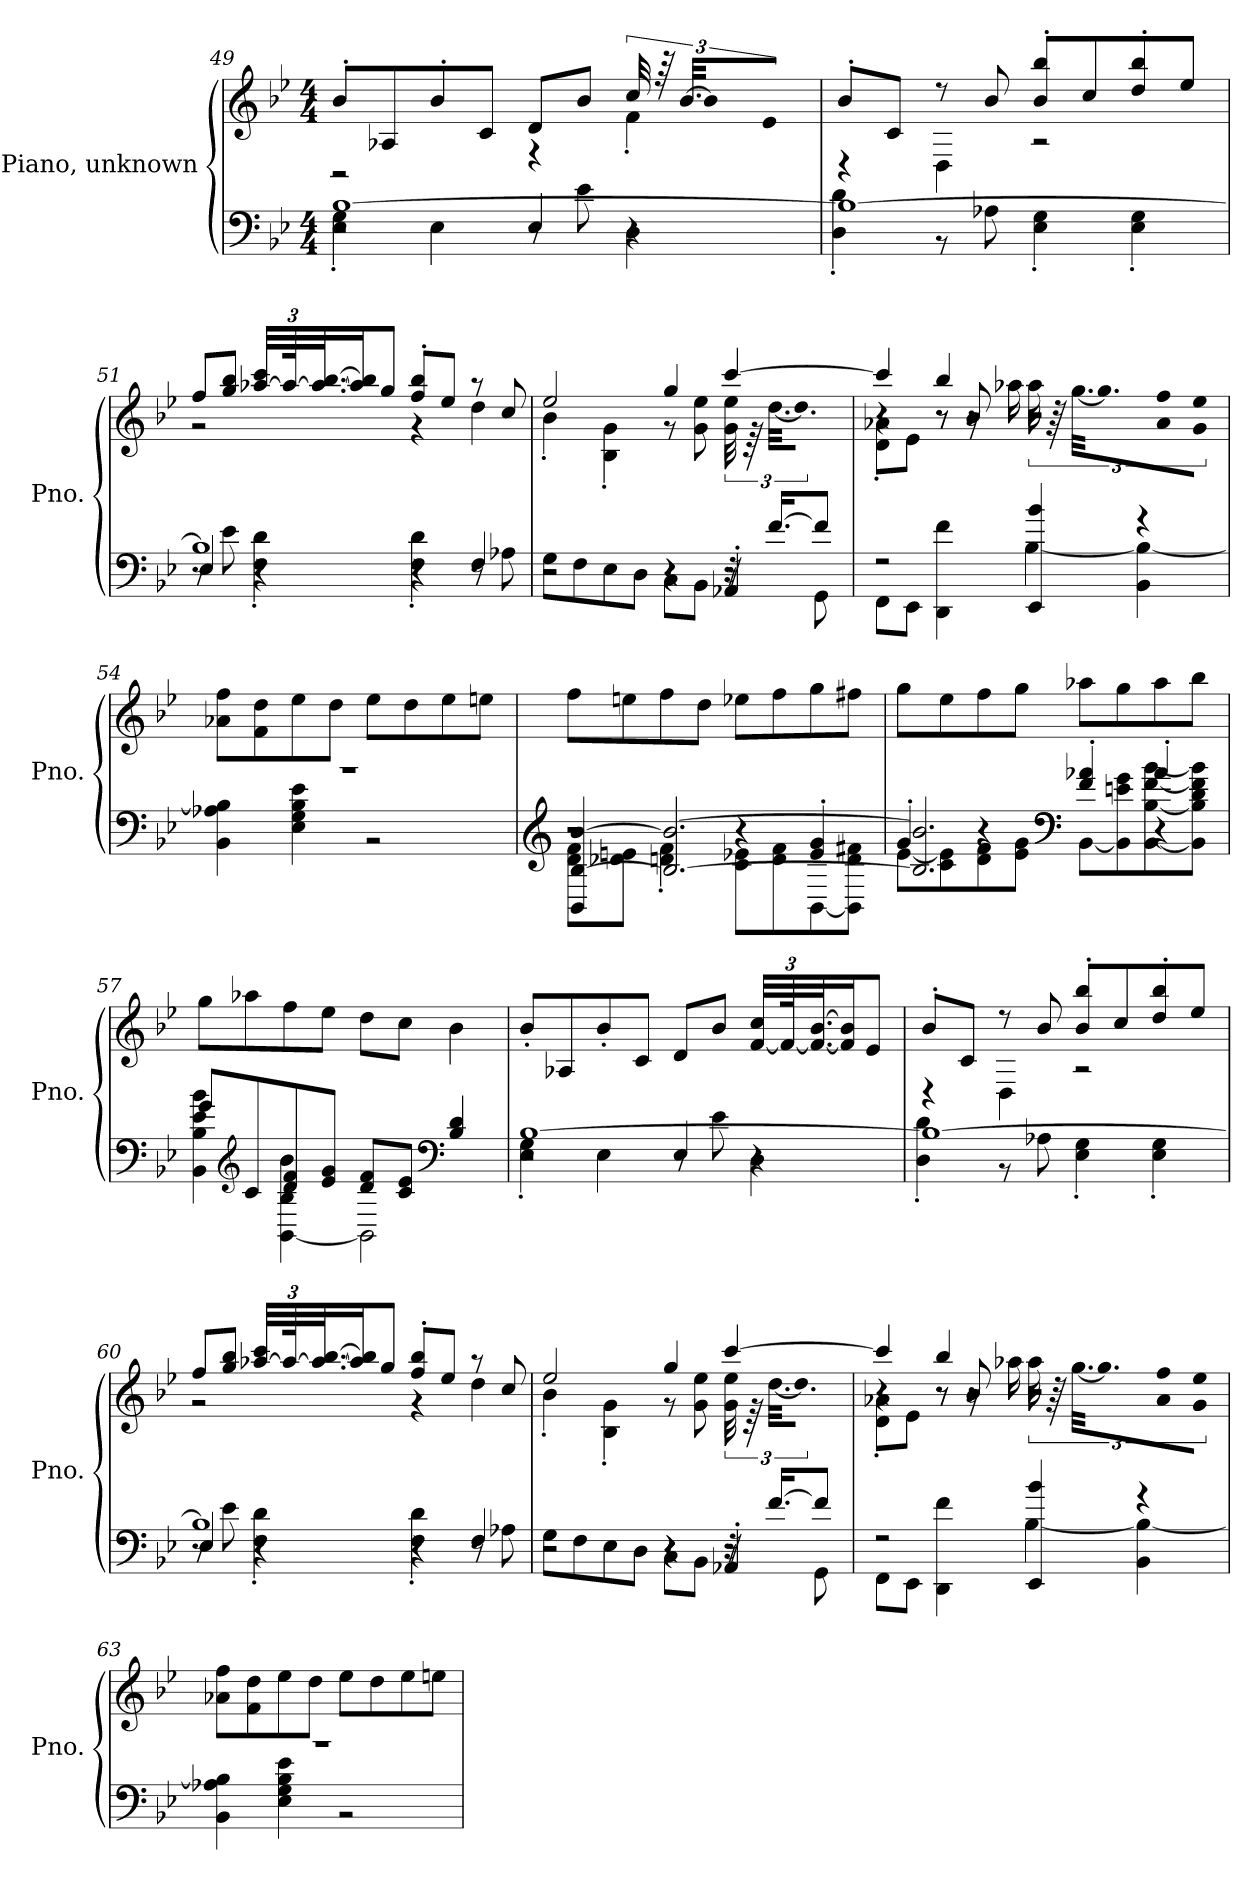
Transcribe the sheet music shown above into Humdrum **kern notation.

**kern	**kern
*part1	*part1
*staff2	*staff1
*I"Piano, unknown	*
*I'Pno.	*
*clefF4	*clefG2
*k[b-e-]	*k[b-e-]
*M4/4	*M4/4
=49	=49
*^	*^
*	*^	*	*
[1B-	4E-\' 4G\'	2r	8b-'/L	2r
.	.	.	8A-X/	.
.	4E-\	.	8b-'/	.
.	.	.	8c/J	.
.	8r	4E-/	8d/L	4r
.	8e-\	.	8b-/J	.
.	4D\	4r	48cc/	4f'\
.	.	.	96r	.
.	.	.	[48.b-/KLL	.
.	.	.	16b-/J]	.
.	.	.	8e-/J	.
*	*v	*v	*	*
!!LO:LB:g=z	!!
=50	=50	=50	=50
1B-_	4D\' 4d\'	8b-'/L	4r
.	.	8c/J	.
.	8r	8r	4D\
.	8A-X\	8b-/	.
.	4E-\' 4G\'	8b-/' 8bb-/'L	2r
.	.	8cc/	.
.	4E-\' 4G\'	8dd/' 8bb-/'	.
.	.	8ee-/J	.
=51	=51	=51	=51
*	*^	*	*
1B-]	8r	4E-/	8ff/L	2r
.	8e-\	.	8gg/ 8bb-/J	.
*	*	*	*Xbrackettup	*
.	4F\' 4d\'	4r	[48aa-X/ 48ccc/LLL	.
.	.	.	96aa-/K_	.
.	.	.	48.aa-/_ [48.bb-/J	.
.	.	.	16aa-/] 16bb-/]J	.
.	.	.	8gg/J	.
.	4F\' 4d\'	4r	8ff/' 8bb-/'L	4r
.	.	.	8ee-/J	.
.	8r	4F/	8r	4dd\
.	8A-X\	.	8cc/	.
=52	=52	=52	=52	=52
2r	8G\L	2r	2ee-/	4b-'\
.	8F\	.	.	.
.	8E-\	.	.	4B-\' 4g\'
.	8D\J	.	.	.
4r	8C\L	4r	4gg/	8r
.	8BB-\J	.	.	8g\ 8ee-\
*	*	*	*	*brackettup
32r	8r	4AA-X'/	[4ccc/	48g\ 48ee-\
.	.	.	.	96r
[16.f/KL	.	.	.	[48.dd\KKL
.	.	.	.	8.dd\J]
8f/J]	8GG\	.	.	.
*	*v	*v	*	*
!!LO:LB:g=z
=53	=53	=53	=53
*	*	*	*^
2r	8FF\L	4ccc/]	8d\' 8a-X\'L	4r
.	8EE-\J	.	8e-\J	.
.	4DD\ 4f\	4bb-/	8r	8r
.	.	.	16r	8b-/
.	.	.	16aa-X\	.
4EE-/ 4b-/	[4B-\	2r	48aa-\	2r
.	.	.	96r	.
.	.	.	[48.gg\KKL	.
.	.	.	8.gg\]	.
4r	4BB-\ 4B-\_	.	8a-\ 8ff\	.
.	.	.	8g\ 8ee-\J	.
*	*	*v	*v	*v
=54	=54	=54
1r	4BB-\ 4A-X\ 4B-\]	8a-X\ 8ff\L
.	.	8f\ 8dd\
.	4E-\ 4G\ 4B-\ 4e-\	8ee-\
.	.	8dd\J
.	2r	8ee-\L
.	.	8dd\
.	.	8ee-\
.	.	8een\J
*v	*v	*
=55	=55
*clefG2	*
*^	*
*	*^	*
2r	8d\ 8f\L	4BB-/ [4B-/ [4b-/	8ff\L
.	8d-X\ 8en\J	.	8een\
.	4dn\' 4f\'	2.B-/_ 2.b-/_	8ff\
.	.	.	8dd\J
4r	8c\ 8e-X\L	.	8ee-X\L
.	8d\ 8f\	.	8ff\
4e-/' 4g/'	[8BB-\	.	8gg\
.	8BB-\] 8d\ 8f#X\J	.	8ff#X\J
!!LO:LB:g=z
=56	=56	=56	=56
4g'/	[8e-\L	2.B-/] 2.b-/]	8gg\L
.	8c\ 8e-\]	.	8ee-\
4r	8d\ 8f\	.	8ff\
.	8e-\ 8g\J	.	8gg\J
*clefF4	*	*	*
4f/' 4a-X/'	[8BB-\L	.	8aa-X\L
.	8BB-\] 8en\ 8g\	.	8gg\
4a-'/	[8BB-\ [8B-\ [8f\ [8b-\	4r	8aa-\
.	8BB-\] 8B-\] 8d\ 8f\] 8b-\]J	.	8bb-\J
*	*v	*v	*
=57	=57	=57
8g/L	4BB-\ 4B-\ 4e-\ 4b-\	8gg\L
*clefG2	*	*
8c/	.	8aa-X\
8d/ 8f/	[4BB-\ 4B-\ 4b-\	8ff\
8e-/ 8g/J	.	8ee-\J
8d/ 8f/L	2BB-\]	8dd\L
8c/ 8e-/J	.	8cc\J
*clefF4	*	*
4B-/ 4d/	.	4b-\
=58	=58	=58
*	*^	*
[1B-	4E-\' 4G\'	2r	8b-'/L
.	.	.	8A-X/
.	4E-\	.	8b-'/
.	.	.	8c/J
.	8r	4E-/	8d/L
.	8e-\	.	8b-/J
*	*	*	*Xbrackettup
.	4D\	4r	[48f/ 48cc/LLL
.	.	.	96f/K_
.	.	.	48.f/_ [48.b-/J
.	.	.	16f/] 16b-/]J
.	.	.	8e-/J
*	*v	*v	*
!!LO:PB:g=z
=59	=59	=59
*	*	*^
1B-_	4D\' 4d\'	8b-'/L	4r
.	.	8c/J	.
.	8r	8r	4D\
.	8A-X\	8b-/	.
.	4E-\' 4G\'	8b-/' 8bb-/'L	2r
.	.	8cc/	.
.	4E-\' 4G\'	8dd/' 8bb-/'	.
.	.	8ee-/J	.
=60	=60	=60	=60
*	*^	*	*
1B-]	8r	4E-/	8ff/L	2r
.	8e-\	.	8gg/ 8bb-/J	.
.	4F\' 4d\'	4r	[48aa-X/ 48ccc/LLL	.
.	.	.	96aa-/K_	.
.	.	.	48.aa-/_ [48.bb-/J	.
.	.	.	16aa-/] 16bb-/]J	.
.	.	.	8gg/J	.
.	4F\' 4d\'	4r	8ff/' 8bb-/'L	4r
.	.	.	8ee-/J	.
.	8r	4F/	8r	4dd\
.	8A-X\	.	8cc/	.
=61	=61	=61	=61	=61
2r	8G\L	2r	2ee-/	4b-'\
.	8F\	.	.	.
.	8E-\	.	.	4B-\' 4g\'
.	8D\J	.	.	.
4r	8C\L	4r	4gg/	8r
.	8BB-\J	.	.	8g\ 8ee-\
*	*	*	*	*brackettup
32r	8r	4AA-X'/	[4ccc/	48g\ 48ee-\
.	.	.	.	96r
[16.f/KL	.	.	.	[48.dd\KKL
.	.	.	.	8.dd\J]
8f/J]	8GG\	.	.	.
*	*v	*v	*	*
!!LO:LB:g=z
=62	=62	=62	=62
*	*	*	*^
2r	8FF\L	4ccc/]	8d\' 8a-X\'L	4r
.	8EE-\J	.	8e-\J	.
.	4DD\ 4f\	4bb-/	8r	8r
.	.	.	16r	8b-/
.	.	.	16aa-X\	.
4EE-/ 4b-/	[4B-\	2r	48aa-\	2r
.	.	.	96r	.
.	.	.	[48.gg\KKL	.
.	.	.	8.gg\]	.
4r	4BB-\ 4B-\_	.	8a-\ 8ff\	.
.	.	.	8g\ 8ee-\J	.
*	*	*v	*v	*v
=63	=63	=63
1r	4BB-\ 4A-X\ 4B-\]	8a-X\ 8ff\L
.	.	8f\ 8dd\
.	4E-\ 4G\ 4B-\ 4e-\	8ee-\
.	.	8dd\J
.	2r	8ee-\L
.	.	8dd\
.	.	8ee-\
.	.	8een\J
*v	*v	*
=	=
*-	*-
